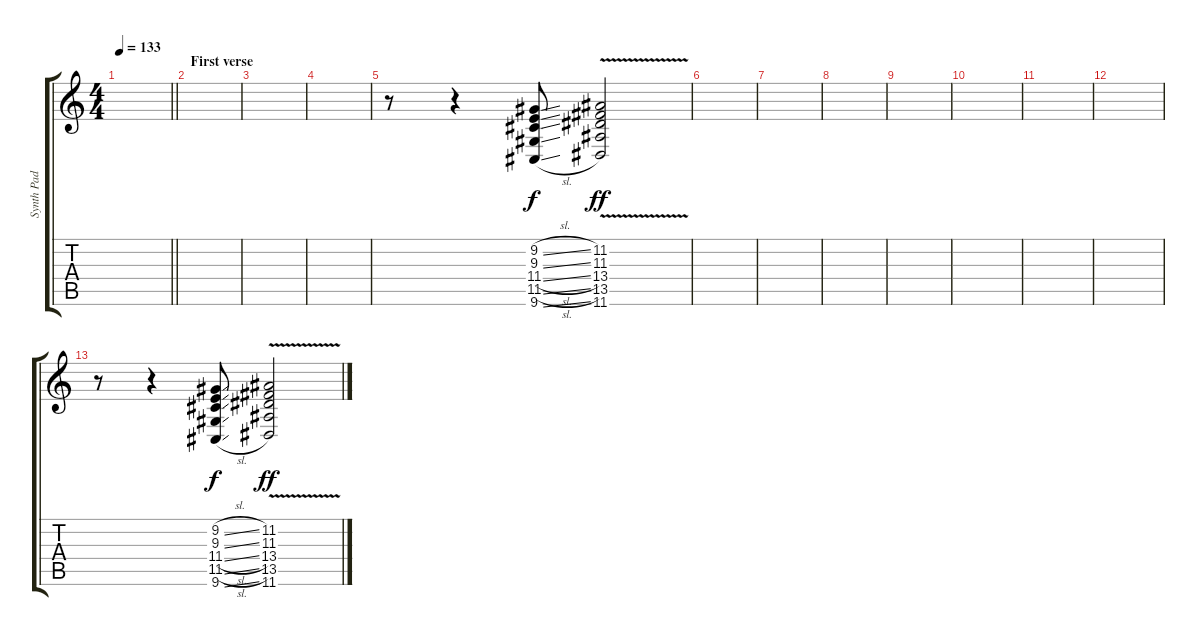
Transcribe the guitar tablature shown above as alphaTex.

\track ("Synth Pad" "Synth Pad") {instrument pad7halo}
\staff {score tabs}
\tuning (E4 B3 G3 D3 A2 E2) {hide}
\ts (4 4)
\tempo 133
\clef g2
\barLineRight lightlight
\ks c
|
\section ("" "First verse")
|
|
|
r.8 r.4 (9.2{sl} 9.3{sl} 11.4{sl} 11.5{sl} 9.6{sl}).8 (11.2{v} 11.3 13.4 13.5 11.6).2{dy ff} |
|
|
|
|
|
|
|
r.8 r.4 (9.2{sl} 9.3{sl} 11.4{sl} 11.5{sl} 9.6{sl}).8{dy f} (11.2{v} 11.3 13.4 13.5 11.6).2{dy ff}
